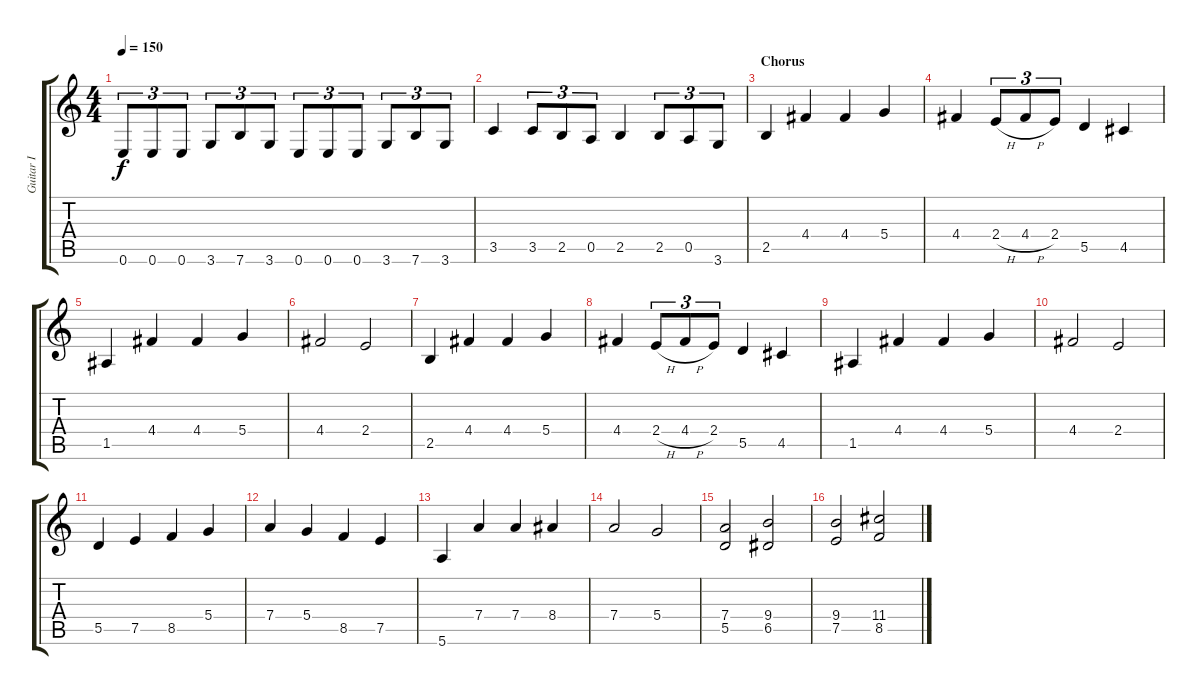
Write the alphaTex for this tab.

\track ("Guitar I" "Guitar I") {instrument distortionguitar}
\staff {score tabs}
\tuning (E4 B3 G3 D3 A2 E2) {hide}
\ts (4 4)
\tempo 150
\clef g2
\ks c
0.6.8{tu (3 2) dy f} 0.6.8{tu (3 2)} 0.6.8{tu (3 2)} 3.6.8{tu (3 2)} 7.6.8{tu (3 2)} 3.6.8{tu (3 2)} 0.6.8{tu (3 2)} 0.6.8{tu (3 2)} 0.6.8{tu (3 2)} 3.6.8{tu (3 2)} 7.6.8{tu (3 2)} 3.6.8{tu (3 2)} |
3.5.4 3.5.8{tu (3 2)} 2.5.8{tu (3 2)} 0.5.8{tu (3 2)} 2.5.4 2.5.8{tu (3 2)} 0.5.8{tu (3 2)} 3.6.8{tu (3 2)} |
\section ("" "Chorus")
2.5.4 4.4.4 4.4.4 5.4.4 |
4.4.4 2.4{h}.8{tu (3 2)} 4.4{h}.8{tu (3 2)} 2.4.8{tu (3 2)} 5.5.4 4.5.4 |
1.5.4 4.4.4 4.4.4 5.4.4 |
4.4.2 2.4.2 |
2.5.4 4.4.4 4.4.4 5.4.4 |
4.4.4 2.4{h}.8{tu (3 2)} 4.4{h}.8{tu (3 2)} 2.4.8{tu (3 2)} 5.5.4 4.5.4 |
1.5.4 4.4.4 4.4.4 5.4.4 |
4.4.2 2.4.2 |
5.5.4 7.5.4 8.5.4 5.4.4 |
7.4.4 5.4.4 8.5.4 7.5.4 |
5.6.4 7.4.4 7.4.4 8.4.4 |
7.4.2 5.4.2 |
(7.4 5.5).2 (9.4 6.5).2 |
(9.4 7.5).2 (11.4 8.5).2
